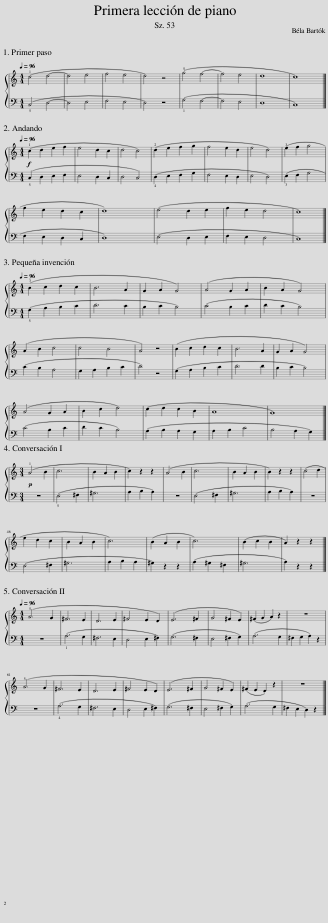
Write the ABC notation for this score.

X:1
%%score { 1 | 2 }
L:1/8
Q:1/4=96
M:4/4
I:linebreak $
K:C
V:1 treble
V:2 bass
V:1
 (!1!c4 d4- | d4 e4 | f4 e4 | d4) z4 | (!5!g4 f4- | %5
 f4 e4 | d8 | c8) |]$[M:4/4][K:treble][Q:1/4=96]!f! (!1!c2 d2 e2 f2 | e4 d2 c2 | %10
 d4 c4) | (!2!d2 e2 f2 g2 | f4 e2 d2 | e4 d4) | (!3!e2 f2 g4 |$ %15
 f2 e2 d2 c2 | d8) | (e4 d2 e2 | f2 e2 d4 | c8) |]$ %20
[M:4/4][Q:1/4=96] (!3!B2 c2 d2 c2 | B6 A2 | G2 A2 G4) | (A4 G2 A2 | B2 A2 G4) |$ %25
 (A2 B2 c4 | c4 B4 | A4) z4 | (B2 c2 d2 c2 | B6 A2 | %30
 G2 A2 G4) |$ (A4 G2 A2 | B2 c2 d4) | (c2 d2 c2 B2 | A8 | %35
 G8) |]$[M:3/4]!p! (!1!A4 B2 | c6 | B2 A2 B2 | c2) z2 z2 | %40
 (A4 B2 | c6 | B2 A2 B2 | B2) z2 z2 | (c4 d2 |$ %45
 e2 d2 c2 | B2 A2 B2 | c6) | (B2 A2 B2 | c6) | %50
 (B2 c2 B2 | A2) z2 z2 |]$[M:4/4][Q:1/4=96] (!5!A6 G2 | ^F6 E2 | D6 E2 | %55
 ^F4 E2 D2) | (E6 ^F2 | G4 ^F2 E2) | (^F2 G2 A2) z2 | z8 |$ %60
 (!5!A6 G2 | ^F6 E2 | D6 E2 | ^F4 E2 D2) | (E6 ^F2 | %65
 G4 ^F2 E2) | (^F2 E2 D2) z2 | z8 |] %68
V:2
 (!5!C,4 D,4- | D,4 E,4 | F,4 E,4 | D,4) z4 | (!1!G,4 F,4- | %5
 F,4 E,4 | D,8 | C,8) |]$[M:4/4] (!5!C,2 D,2 E,2 F,2 | E,4 D,2 C,2 | %10
 D,4 C,4) | (!4!D,2 E,2 F,2 G,2 | F,4 E,2 D,2 | E,4 D,4) | (!3!E,2 F,2 G,4 |$ %15
 F,2 E,2 D,2 C,2 | D,8) | (E,4 D,2 E,2 | F,2 E,2 D,4 | C,8) |]$ %20
[M:4/4] (!5!G,2 A,2 B,2 C2 | D6 C2 | B,2 C2 B,4) | (C4 B,2 C2 | D2 C2 B,4) |$ %25
 (C2 B,2 A,4 | G,2 A,2 B,2 C2 | D4) z4 | (G,2 A,2 B,2 C2 | D6 D2 | %30
 B,2 C2 B,4) |$ (C4 B,2 C2 | D2 C2 B,4) | (A,2 B,2 A,2 G,2 | A,2 B,2 C4 | %35
 B,4 A,2 G,2) |]$[M:3/4] z6 | (!5!E,4 ^F,2 | ^G,6 | A,2 B,2 A,2) | %40
 z6 | (E,4 ^F,2 | ^G,6 | A,2 B,2 A,2) | z6 |$ %45
 (E,4 ^F,2 | ^G,6 | A,2 B,2 A,2 | ^G,2) z2 z2 | (A,2 ^G,2 ^F,2 | %50
 ^G,6 | A,2) z2 z2 |]$[M:4/4] z8 | (!1!A,6 G,2 | ^F,6 E,2 | %55
 D,4 E,2 ^F,2) | (G,6 ^F,2 | E,4 ^F,2 G,2) | (A,6 G,2 | ^F,2 G,2 A,2) z2 |$ %60
 z8 | (!4!A,6 G,2 | ^F,6 E,2 | D,4 E,2 ^F,2) | (G,6 ^F,2 | %65
 E,4 ^F,2 G,2) | (A,6 G,2 | ^F,2 E,2 D,2) z2 |] %68
